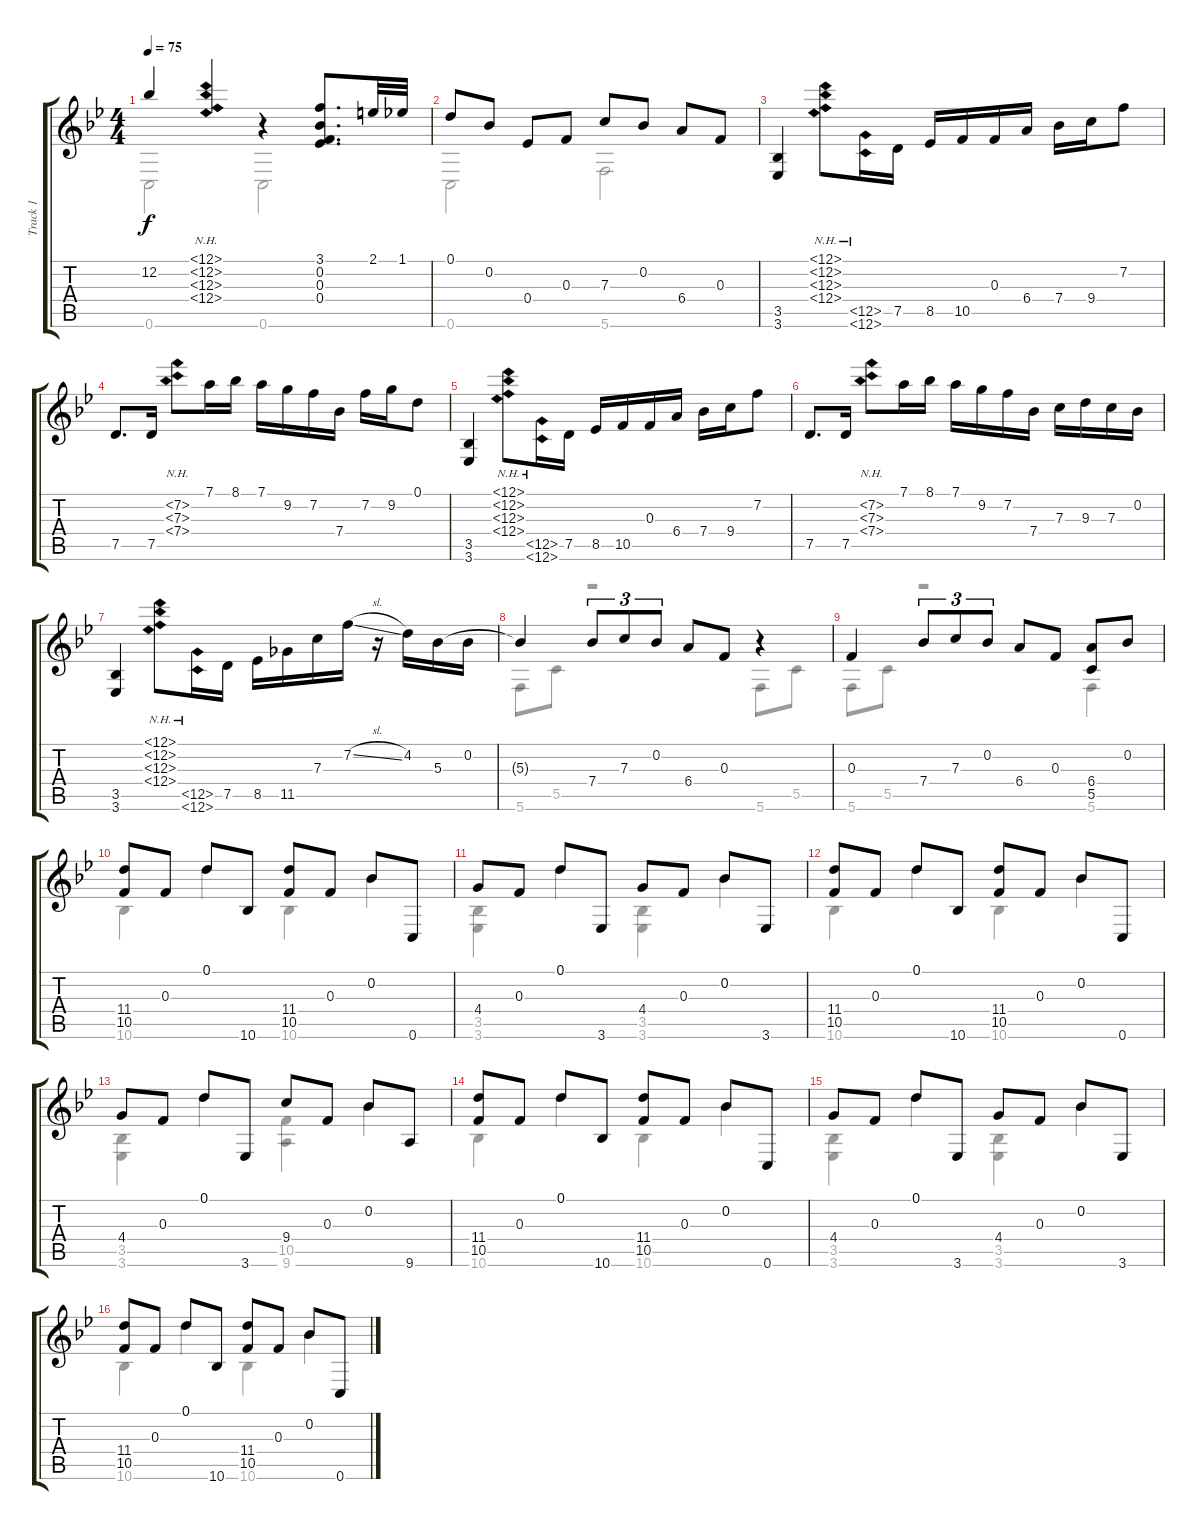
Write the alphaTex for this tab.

\track ("Track 1" "Track 1") {instrument acousticguitarsteel}
\staff {score tabs}
\tuning (D4 Bb3 F3 Eb3 G2 C2) {hide}
\voice
\ts (4 4)
\tempo 75
\clef g2
\ks bb
12.2{t}.4{dy f} (12.1{nh} 12.2{nh} 12.3{nh} 12.4{nh}).4 r.4 (3.1 0.2 0.3 0.4).8{d} 2.1.32 1.1.32 |
0.1.8 0.2.8 0.4.8 0.3.8 7.3.8 0.2.8 6.4.8 0.3.8 |
(3.5 3.6).4 (12.1{nh} 12.2{nh} 12.3{nh} 12.4{nh}).8 (12.5{nh} 12.6{nh}).16 7.5.16 8.5.16 10.5.16 0.3.16 6.4.16 7.4.16 9.4.16 7.2.8 |
7.5.8{d} 7.5.16 (7.2{nh} 7.3{nh} 7.4{nh}).8 7.1.16 8.1.16 7.1.16 9.2.16 7.2.16 7.4.16 7.2.16 9.2.16 0.1.8 |
(3.5 3.6).4 (12.1{nh} 12.2{nh} 12.3{nh} 12.4{nh}).8 (12.5{nh} 12.6{nh}).16 7.5.16 8.5.16 10.5.16 0.3.16 6.4.16 7.4.16 9.4.16 7.2.8 |
7.5.8{d} 7.5.16 (7.2{nh} 7.3{nh} 7.4{nh}).8 7.1.16 8.1.16 7.1.16 9.2.16 7.2.16 7.4.16 7.3.16 9.3.16 7.3.16 0.2.16 |
(3.5 3.6).4 (12.1{nh} 12.2{nh} 12.3{nh} 12.4{nh}).8 (12.5{nh} 12.6{nh}).16 7.5.16 8.5.16 11.5.16 7.3.16 7.2{sl}.16 r.16 4.2.16 5.3.16 0.2.16 |
5.3{t}.4 7.4.8{tu (3 2)} 7.3.8{tu (3 2)} 0.2.8{tu (3 2)} 6.4.8 0.3.8 r.4 |
0.3.4 7.4.8{tu (3 2)} 7.3.8{tu (3 2)} 0.2.8{tu (3 2)} 6.4.8 0.3.8 (6.4 5.5).8 0.2.8 |
(11.4 10.5).8 0.3.8 0.1.8 10.6.8 (11.4 10.5).8 0.3.8 0.2.8 0.6.8 |
4.4.8 0.3.8 0.1.8 3.6.8 4.4.8 0.3.8 0.2.8 3.6.8 |
(11.4 10.5).8 0.3.8 0.1.8 10.6.8 (11.4 10.5).8 0.3.8 0.2.8 0.6.8 |
4.4.8 0.3.8 0.1.8 3.6.8 9.4.8 0.3.8 0.2.8 9.6.8 |
(11.4 10.5).8 0.3.8 0.1.8 10.6.8 (11.4 10.5).8 0.3.8 0.2.8 0.6.8 |
4.4.8 0.3.8 0.1.8 3.6.8 4.4.8 0.3.8 0.2.8 3.6.8 |
(11.4 10.5).8 0.3.8 0.1.8 10.6.8 (11.4 10.5).8 0.3.8 0.2.8 0.6.8
\voice
\clef g2
\ottava regular
\simile none
\ks bb
0.6.2{dy f} 0.6.2 |
0.6.2 5.6.2 |
|
|
|
|
|
5.6.8 5.5.8 r.2 5.6.8 5.5.8 |
5.6.8 5.5.8 r.2 5.6.4 |
10.6.4 0.1.4 10.6.4 0.2.4 |
(3.5 3.6).4 0.1.4 (3.5 3.6).4 0.2.4 |
10.6.4 0.1.4 10.6.4 0.2.4 |
(3.5 3.6).4 0.1.4 (10.5 9.6).4 0.2.4 |
10.6.4 0.1.4 10.6.4 0.2.4 |
(3.5 3.6).4 0.1.4 (3.5 3.6).4 0.2.4 |
10.6.4 0.1.4 10.6.4 0.2.4
